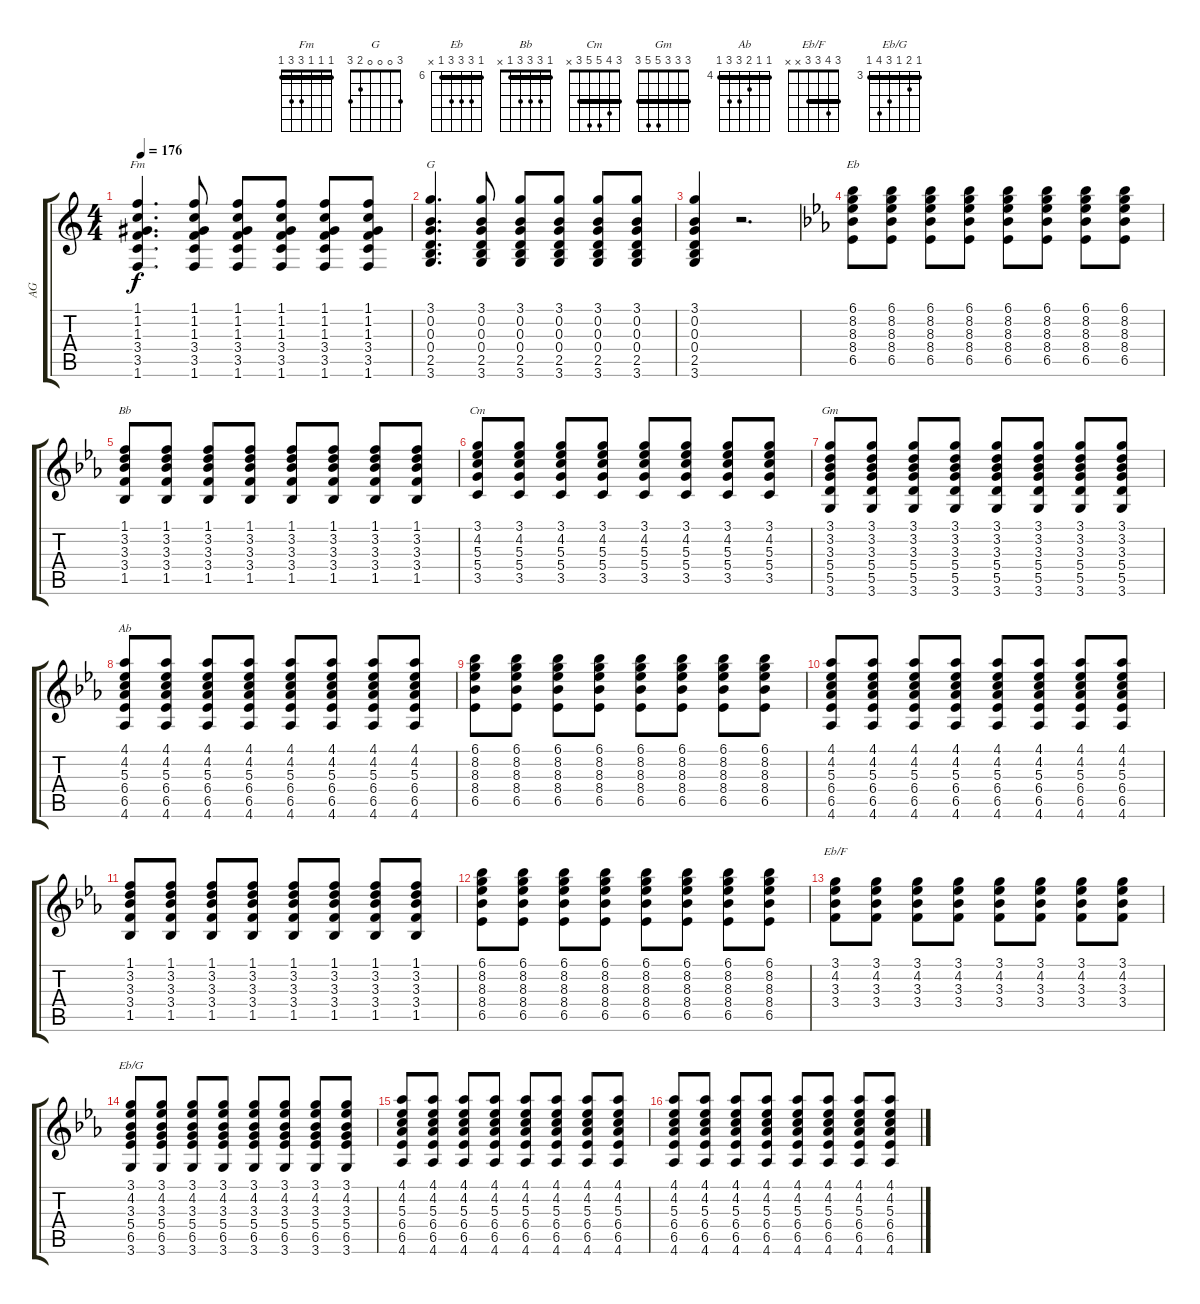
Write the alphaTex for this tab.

\track ("AG" "AG") {instrument acousticguitarnylon}
\staff {score tabs}
\tuning (E4 B3 G3 D3 A2 E2) {hide}
\chord ("Fm" 1 1 1 3 3 1) {barre 1}
\chord ("G" 3 0 0 0 2 3)
\chord ("Eb" 6 8 8 8 6 x) {firstfret 6 barre 6}
\chord ("Bb" 1 3 3 3 1 x) {barre 1}
\chord ("Cm" 3 4 5 5 3 x) {barre 3}
\chord ("Gm" 3 3 3 5 5 3) {barre 3}
\chord ("Ab" 4 4 5 6 6 4) {firstfret 4 barre 4}
\chord ("Eb/F" 3 4 3 3 x x) {barre 3}
\chord ("Eb/G" 3 4 3 5 6 3) {firstfret 3 barre 3}
\ts (4 4)
\tempo 176
\clef g2
\ks c
(1.1 1.2 1.3 3.4 3.5 1.6).4{d ch "Fm" dy f} (1.1 1.2 1.3 3.4 3.5 1.6).8 (1.1 1.2 1.3 3.4 3.5 1.6).8 (1.1 1.2 1.3 3.4 3.5 1.6).8 (1.1 1.2 1.3 3.4 3.5 1.6).8 (1.1 1.2 1.3 3.4 3.5 1.6).8 |
(3.1 0.2 0.3 0.4 2.5 3.6).4{d ch "G"} (3.1 0.2 0.3 0.4 2.5 3.6).8 (3.1 0.2 0.3 0.4 2.5 3.6).8 (3.1 0.2 0.3 0.4 2.5 3.6).8 (3.1 0.2 0.3 0.4 2.5 3.6).8 (3.1 0.2 0.3 0.4 2.5 3.6).8 |
(3.1 0.2 0.3 0.4 2.5 3.6).4 r.2{d} |
\ks eb
(6.1 8.2 8.3 8.4 6.5).8{ch "Eb"} (6.1 8.2 8.3 8.4 6.5).8 (6.1 8.2 8.3 8.4 6.5).8 (6.1 8.2 8.3 8.4 6.5).8 (6.1 8.2 8.3 8.4 6.5).8 (6.1 8.2 8.3 8.4 6.5).8 (6.1 8.2 8.3 8.4 6.5).8 (6.1 8.2 8.3 8.4 6.5).8 |
(1.1 3.2 3.3 3.4 1.5).8{ch "Bb"} (1.1 3.2 3.3 3.4 1.5).8 (1.1 3.2 3.3 3.4 1.5).8 (1.1 3.2 3.3 3.4 1.5).8 (1.1 3.2 3.3 3.4 1.5).8 (1.1 3.2 3.3 3.4 1.5).8 (1.1 3.2 3.3 3.4 1.5).8 (1.1 3.2 3.3 3.4 1.5).8 |
(3.1 4.2 5.3 5.4 3.5).8{ch "Cm"} (3.1 4.2 5.3 5.4 3.5).8 (3.1 4.2 5.3 5.4 3.5).8 (3.1 4.2 5.3 5.4 3.5).8 (3.1 4.2 5.3 5.4 3.5).8 (3.1 4.2 5.3 5.4 3.5).8 (3.1 4.2 5.3 5.4 3.5).8 (3.1 4.2 5.3 5.4 3.5).8 |
(3.1 3.2 3.3 5.4 5.5 3.6).8{ch "Gm"} (3.1 3.2 3.3 5.4 5.5 3.6).8 (3.1 3.2 3.3 5.4 5.5 3.6).8 (3.1 3.2 3.3 5.4 5.5 3.6).8 (3.1 3.2 3.3 5.4 5.5 3.6).8 (3.1 3.2 3.3 5.4 5.5 3.6).8 (3.1 3.2 3.3 5.4 5.5 3.6).8 (3.1 3.2 3.3 5.4 5.5 3.6).8 |
(4.1 4.2 5.3 6.4 6.5 4.6).8{ch "Ab"} (4.1 4.2 5.3 6.4 6.5 4.6).8 (4.1 4.2 5.3 6.4 6.5 4.6).8 (4.1 4.2 5.3 6.4 6.5 4.6).8 (4.1 4.2 5.3 6.4 6.5 4.6).8 (4.1 4.2 5.3 6.4 6.5 4.6).8 (4.1 4.2 5.3 6.4 6.5 4.6).8 (4.1 4.2 5.3 6.4 6.5 4.6).8 |
(6.1 8.2 8.3 8.4 6.5).8 (6.1 8.2 8.3 8.4 6.5).8 (6.1 8.2 8.3 8.4 6.5).8 (6.1 8.2 8.3 8.4 6.5).8 (6.1 8.2 8.3 8.4 6.5).8 (6.1 8.2 8.3 8.4 6.5).8 (6.1 8.2 8.3 8.4 6.5).8 (6.1 8.2 8.3 8.4 6.5).8 |
(4.1 4.2 5.3 6.4 6.5 4.6).8 (4.1 4.2 5.3 6.4 6.5 4.6).8 (4.1 4.2 5.3 6.4 6.5 4.6).8 (4.1 4.2 5.3 6.4 6.5 4.6).8 (4.1 4.2 5.3 6.4 6.5 4.6).8 (4.1 4.2 5.3 6.4 6.5 4.6).8 (4.1 4.2 5.3 6.4 6.5 4.6).8 (4.1 4.2 5.3 6.4 6.5 4.6).8 |
(1.1 3.2 3.3 3.4 1.5).8 (1.1 3.2 3.3 3.4 1.5).8 (1.1 3.2 3.3 3.4 1.5).8 (1.1 3.2 3.3 3.4 1.5).8 (1.1 3.2 3.3 3.4 1.5).8 (1.1 3.2 3.3 3.4 1.5).8 (1.1 3.2 3.3 3.4 1.5).8 (1.1 3.2 3.3 3.4 1.5).8 |
(6.1 8.2 8.3 8.4 6.5).8 (6.1 8.2 8.3 8.4 6.5).8 (6.1 8.2 8.3 8.4 6.5).8 (6.1 8.2 8.3 8.4 6.5).8 (6.1 8.2 8.3 8.4 6.5).8 (6.1 8.2 8.3 8.4 6.5).8 (6.1 8.2 8.3 8.4 6.5).8 (6.1 8.2 8.3 8.4 6.5).8 |
(3.1 4.2 3.3 3.4).8{ch "Eb/F"} (3.1 4.2 3.3 3.4).8 (3.1 4.2 3.3 3.4).8 (3.1 4.2 3.3 3.4).8 (3.1 4.2 3.3 3.4).8 (3.1 4.2 3.3 3.4).8 (3.1 4.2 3.3 3.4).8 (3.1 4.2 3.3 3.4).8 |
(3.1 4.2 3.3 5.4 6.5 3.6).8{ch "Eb/G"} (3.1 4.2 3.3 5.4 6.5 3.6).8 (3.1 4.2 3.3 5.4 6.5 3.6).8 (3.1 4.2 3.3 5.4 6.5 3.6).8 (3.1 4.2 3.3 5.4 6.5 3.6).8 (3.1 4.2 3.3 5.4 6.5 3.6).8 (3.1 4.2 3.3 5.4 6.5 3.6).8 (3.1 4.2 3.3 5.4 6.5 3.6).8 |
(4.1 4.2 5.3 6.4 6.5 4.6).8 (4.1 4.2 5.3 6.4 6.5 4.6).8 (4.1 4.2 5.3 6.4 6.5 4.6).8 (4.1 4.2 5.3 6.4 6.5 4.6).8 (4.1 4.2 5.3 6.4 6.5 4.6).8 (4.1 4.2 5.3 6.4 6.5 4.6).8 (4.1 4.2 5.3 6.4 6.5 4.6).8 (4.1 4.2 5.3 6.4 6.5 4.6).8 |
(4.1 4.2 5.3 6.4 6.5 4.6).8 (4.1 4.2 5.3 6.4 6.5 4.6).8 (4.1 4.2 5.3 6.4 6.5 4.6).8 (4.1 4.2 5.3 6.4 6.5 4.6).8 (4.1 4.2 5.3 6.4 6.5 4.6).8 (4.1 4.2 5.3 6.4 6.5 4.6).8 (4.1 4.2 5.3 6.4 6.5 4.6).8 (4.1 4.2 5.3 6.4 6.5 4.6).8
